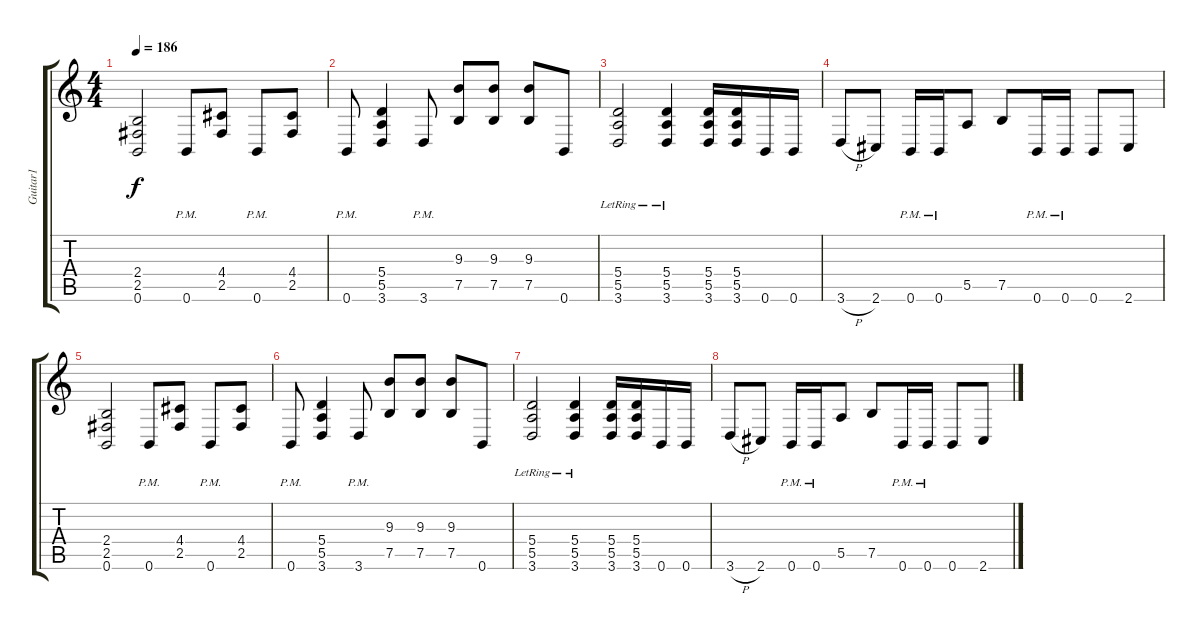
\track ("Guitar1" "Guitar1") {instrument distortionguitar}
\staff {score tabs}
\tuning (B3 Gb3 D3 A2 E2 B1) {hide}
\ts (4 4)
\tempo 186
\clef g2
\ks c
(2.4 2.5 0.6).2{dy f} 0.6{pm}.8 (4.4 2.5).8 0.6{pm}.8 (4.4 2.5).8 |
0.6{pm}.8 (5.4 5.5 3.6).4 3.6{pm}.8 (9.3 7.5).8 (9.3 7.5).8 (9.3 7.5).8 0.6.8 |
(5.4{lr} 5.5{lr} 3.6).2 (5.4{lr} 5.5{lr} 3.6{lr}).4 (5.4 5.5 3.6).16 (5.4 5.5 3.6).16 0.6.16 0.6.16 |
3.6{h}.8 2.6.8 0.6{pm}.16 0.6{pm}.16 5.5.8 7.5.8 0.6{pm}.16 0.6{pm}.16 0.6.8 2.6.8 |
(2.4 2.5 0.6).2 0.6{pm}.8 (4.4 2.5).8 0.6{pm}.8 (4.4 2.5).8 |
0.6{pm}.8 (5.4 5.5 3.6).4 3.6{pm}.8 (9.3 7.5).8 (9.3 7.5).8 (9.3 7.5).8 0.6.8 |
(5.4{lr} 5.5{lr} 3.6).2 (5.4{lr} 5.5{lr} 3.6{lr}).4 (5.4 5.5 3.6).16 (5.4 5.5 3.6).16 0.6.16 0.6.16 |
3.6{h}.8 2.6.8 0.6{pm}.16 0.6{pm}.16 5.5.8 7.5.8 0.6{pm}.16 0.6{pm}.16 0.6.8 2.6.8
